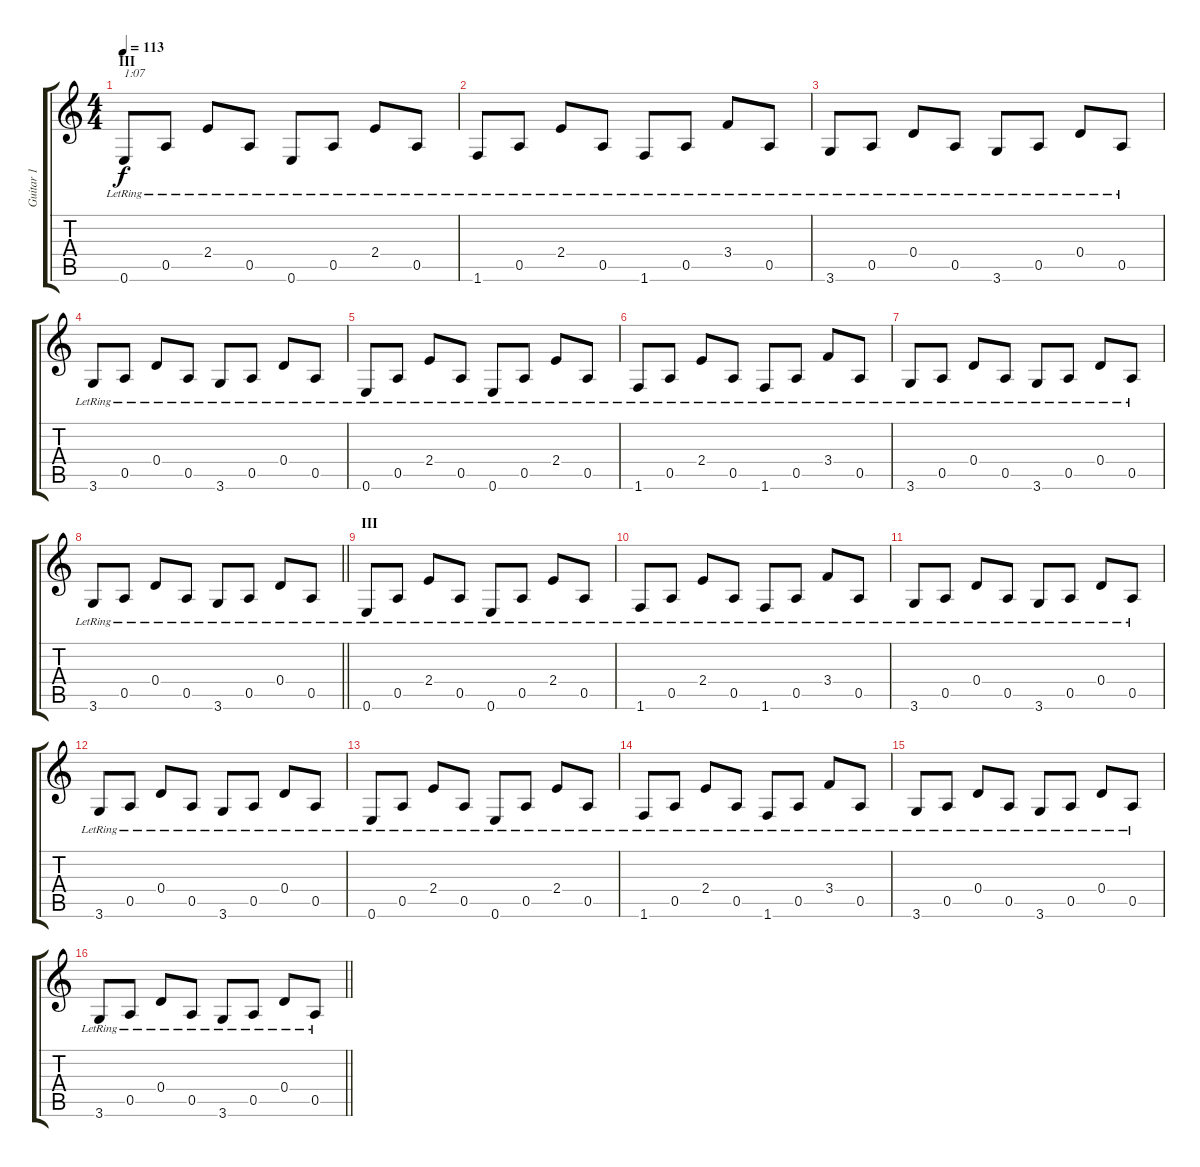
\track ("Guitar 1" "Guitar 1") {instrument electricguitarjazz}
\staff {score tabs}
\tuning (E4 B3 G3 D3 A2 E2) {hide}
\ts (4 4)
\section ("" "III")
\tempo 113
\clef g2
\ks c
0.6{lr}.8{txt "1:07" dy f} 0.5{lr}.8 2.4{lr}.8 0.5{lr}.8 0.6{lr}.8 0.5{lr}.8 2.4{lr}.8 0.5{lr}.8 |
1.6{lr}.8 0.5{lr}.8 2.4{lr}.8 0.5{lr}.8 1.6{lr}.8 0.5{lr}.8 3.4{lr}.8 0.5{lr}.8 |
3.6{lr}.8 0.5{lr}.8 0.4{lr}.8 0.5{lr}.8 3.6{lr}.8 0.5{lr}.8 0.4{lr}.8 0.5{lr}.8 |
3.6{lr}.8 0.5{lr}.8 0.4{lr}.8 0.5{lr}.8 3.6{lr}.8 0.5{lr}.8 0.4{lr}.8 0.5{lr}.8 |
0.6{lr}.8 0.5{lr}.8 2.4{lr}.8 0.5{lr}.8 0.6{lr}.8 0.5{lr}.8 2.4{lr}.8 0.5{lr}.8 |
1.6{lr}.8 0.5{lr}.8 2.4{lr}.8 0.5{lr}.8 1.6{lr}.8 0.5{lr}.8 3.4{lr}.8 0.5{lr}.8 |
3.6{lr}.8 0.5{lr}.8 0.4{lr}.8 0.5{lr}.8 3.6{lr}.8 0.5{lr}.8 0.4{lr}.8 0.5{lr}.8 |
\barLineRight lightlight
3.6{lr}.8 0.5{lr}.8 0.4{lr}.8 0.5{lr}.8 3.6{lr}.8 0.5{lr}.8 0.4{lr}.8 0.5{lr}.8 |
\section ("" "III")
0.6{lr}.8 0.5{lr}.8 2.4{lr}.8 0.5{lr}.8 0.6{lr}.8 0.5{lr}.8 2.4{lr}.8 0.5{lr}.8 |
1.6{lr}.8 0.5{lr}.8 2.4{lr}.8 0.5{lr}.8 1.6{lr}.8 0.5{lr}.8 3.4{lr}.8 0.5{lr}.8 |
3.6{lr}.8 0.5{lr}.8 0.4{lr}.8 0.5{lr}.8 3.6{lr}.8 0.5{lr}.8 0.4{lr}.8 0.5{lr}.8 |
3.6{lr}.8 0.5{lr}.8 0.4{lr}.8 0.5{lr}.8 3.6{lr}.8 0.5{lr}.8 0.4{lr}.8 0.5{lr}.8 |
0.6{lr}.8 0.5{lr}.8 2.4{lr}.8 0.5{lr}.8 0.6{lr}.8 0.5{lr}.8 2.4{lr}.8 0.5{lr}.8 |
1.6{lr}.8 0.5{lr}.8 2.4{lr}.8 0.5{lr}.8 1.6{lr}.8 0.5{lr}.8 3.4{lr}.8 0.5{lr}.8 |
3.6{lr}.8 0.5{lr}.8 0.4{lr}.8 0.5{lr}.8 3.6{lr}.8 0.5{lr}.8 0.4{lr}.8 0.5{lr}.8 |
\barLineRight lightlight
3.6{lr}.8 0.5{lr}.8 0.4{lr}.8 0.5{lr}.8 3.6{lr}.8 0.5{lr}.8 0.4{lr}.8 0.5{lr}.8
